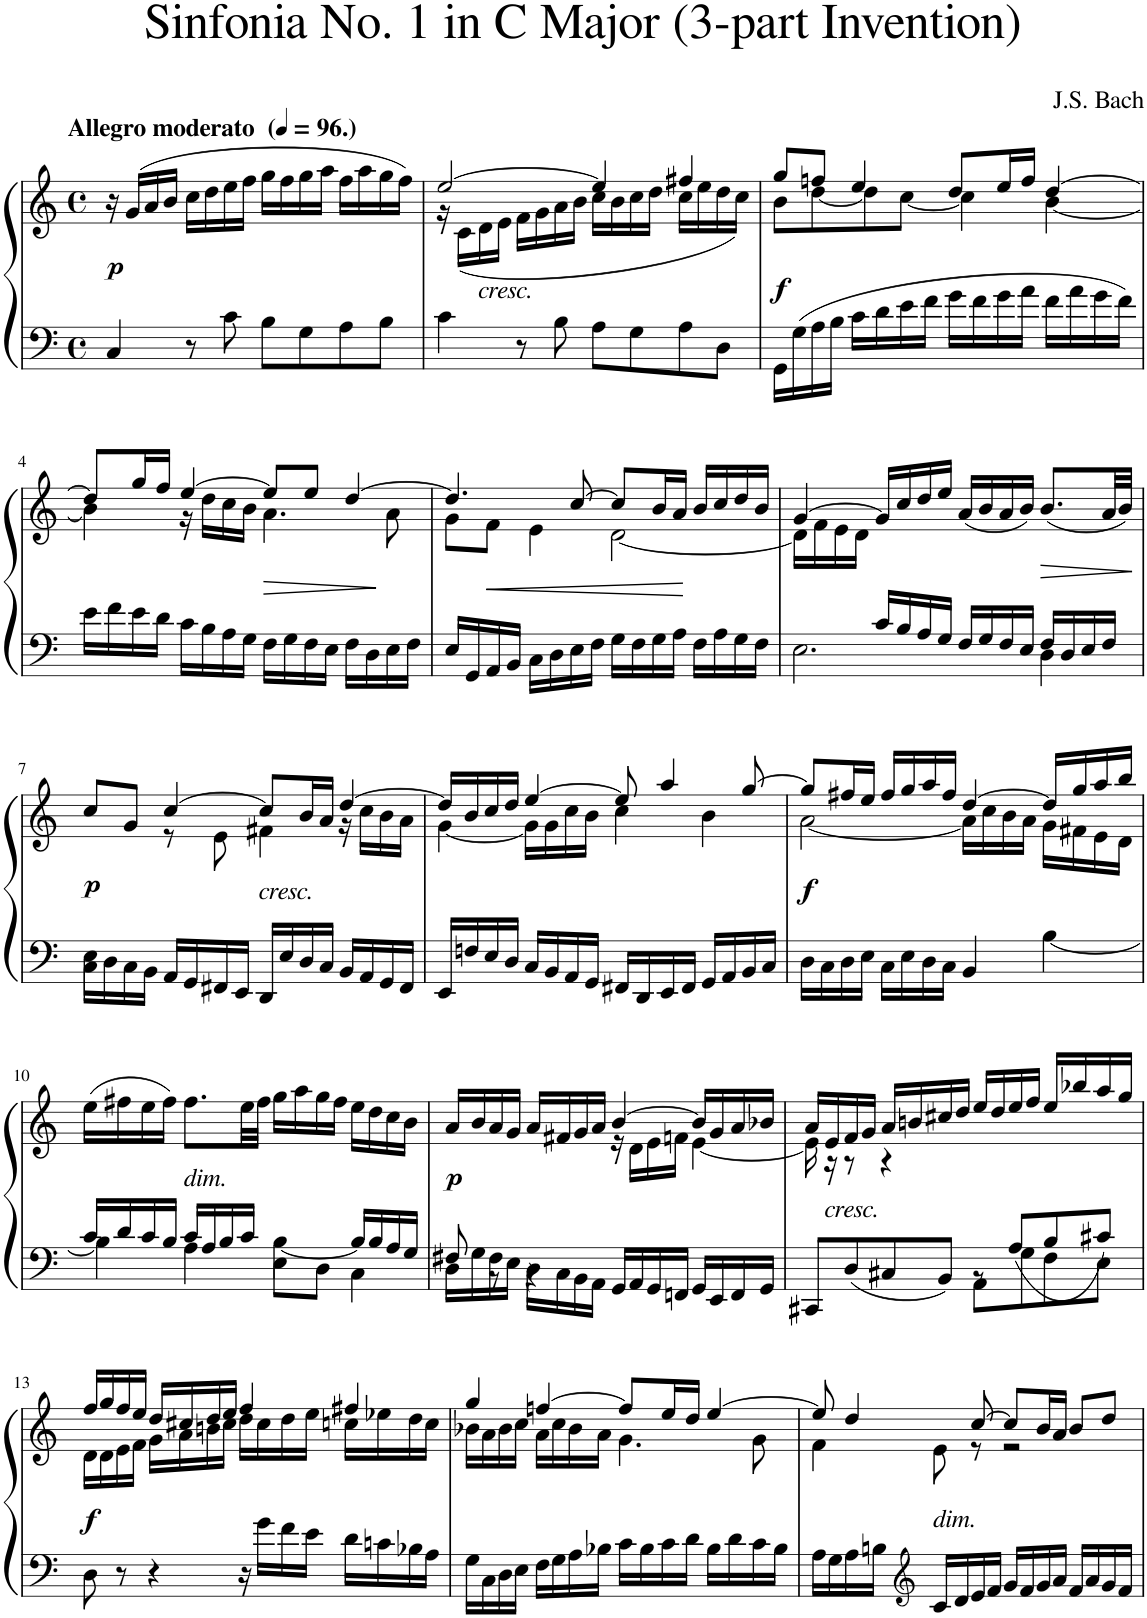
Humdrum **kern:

**kern	**kern	**dynam
*part1	*part1	*part1
*staff2	*staff1	*staff1/2
*I"Piano	*	*
*I'Pno.	*	*
*clefF4	*clefG2	*
*k[]	*k[]	*
*M4/4	*M4/4	*
*met(c)	*met(c)	*
*MM96	*MM96	*
=1	=1	=1
!	!LO:TX:a:B:t=Allegro moderato  (	!
!	!LO:TX:a:B:t=.)	!
!	!	!LO:DY:b
4C/	16r	p
.	(16g/LL	.
.	16a/	.
.	16b/JJ	.
8r	16cc\LL	.
.	16dd\	.
8c\	16ee\	.
.	16ff\JJ	.
8B\L	16gg\LL	.
.	16ff\	.
8G\	16gg\	.
.	16aa\JJ	.
8A\	16ff\LL	.
.	16aa\	.
8B\J	16gg\	.
.	16ff\JJ)	.
=2	=2	=2
*	*^	*
4c\	[2ee/	16r	.
.	.	(16c\LL	.
!	!	!LO:TX:b:i:t=cresc.	!
.	.	16d\	.
.	.	16e\JJ	.
8r	.	16f\LL	.
.	.	16g\	.
8B\	.	16a\	.
.	.	16b\JJ	.
8A\L	4ee/]	16cc\LL	.
.	.	16b\	.
8G\	.	16cc\	.
.	.	16dd\JJ	.
8A\	4ff#X/	16cc\LL	.
.	.	16ee\	.
8D\J	.	16dd\	.
.	.	16cc\JJ)	.
=3	=3	=3	=3
!	!	!	!LO:DY:b
16GG\LL	8gg/L	8b\L	f
16G\	.	.	.
16A\	8ffn/J	[8dd\	.
16B\JJ	.	.	.
16c\LL	4ee/	8dd\]	.
16d\	.	.	.
16e\	.	[8cc\J	.
16f\JJ	.	.	.
16g\LL	8dd/L	4cc\]	.
16f\	.	.	.
16g\	16ee/L	.	.
16a\JJ	16ff/JJ	.	.
16f\LL	[4dd/	[4b\	.
16a\	.	.	.
16g\	.	.	.
16f\JJ	.	.	.
!!LO:LB:g=z	!!
=4	=4	=4	=4
16e\LL	8dd/L]	4b\]	.
16f\	.	.	.
16e\	16gg/L	.	.
16d\JJ	16ff/JJ	.	.
16c\LL	[4ee/	16r	.
16B\	.	16dd\LL	.
16A\	.	16cc\	.
16G\JJ	.	16b\JJ	.
!	!	!	!LO:HP:b
16F\LL	8ee/L]	4.a\	>
16G\	.	.	.
16F\	8ee/J	.	.
16E\JJ	.	.	.
16F\LL	[4dd/	.	.
16D\	.	.	.
16E\	.	8a\	]
16F\JJ	.	.	.
=5	=5	=5	=5
16E/LL	4.dd/]	8g\L	.
16GG/	.	.	.
!	!	!	!LO:HP:b
16AA/	.	8f\J	<
16BB/JJ	.	.	.
16C\LL	.	4e\	.
16D\	.	.	.
16E\	[8cc/	.	.
16F\JJ	.	.	.
16G\LL	8cc/L]	[2d\	.
16F\	.	.	.
16G\	16b/L	.	.
16A\JJ	16a/JJ	.	.
16F\LL	16b/LL	.	.
16A\	16cc/	.	.
16G\	16dd/	.	.
16F\JJ	16b/JJ	.	.
=6	=6	=6	=6
*^	*	*	*
4ryy	2.E\	[4g/	16d\LL]	.
.	.	.	16f\	.
.	.	.	16e\	.
.	.	.	16d\JJ	.
16c/LL	.	16g/LL]	2.ryy	.
16B/	.	16cc/	.	.
16A/	.	16dd/	.	.
16G/JJ	.	16ee/JJ	.	.
16F/LL	.	(<16a/LL	.	.
16G/	.	16b/	.	.
16F/	.	16a/	.	.
16E/JJ	.	16b/JJ)	.	.
16F/LL	4D\	(<8.b/L	.	.
16D/	.	.	.	.
16E/	.	.	.	.
16F/JJ	.	32a/LL	.	.
.	.	32b/JJJ)	.	.
*v	*v	*	*	*
*	*v	*v	*
.	.	[
!!LO:LB:g=z
=7	=7	=7
*^	*^	*
!	!	!	!	!LO:DY:b
4E\	16C\LL	8cc/L	4ryy	p
.	16D\	.	.	.
.	16C\	8g/J	.	.
.	16BB\JJ	.	.	.
2.ryy	16AA/LL	[4cc/	8r	.
.	16GG/	.	.	.
.	16FF#X/	.	8e\	.
.	16EE/JJ	.	.	.
!	!	!LO:TX:b:i:t=cresc.	!	!
.	16DD/LL	8cc/L]	4f#X\	.
.	16E/	.	.	.
.	16D/	16b/L	.	.
.	16C/JJ	16a/JJ	.	.
.	16BB/LL	[4dd/	16r	.
.	16AA/	.	16cc\LL	.
.	16GG/	.	16b\	.
.	16FF#/JJ	.	16a\JJ	.
*v	*v	*	*	*
=8	=8	=8	=8
16EE/LL	16dd/LL]	[4g\	.
16Fn/	16b/	.	.
16E/	16cc/	.	.
16D/JJ	16dd/JJ	.	.
16C/LL	[4ee/	16g\LL]	.
16BB/	.	16g\	.
16AA/	.	16cc\	.
16GG/JJ	.	16b\JJ	.
16FF#X/LL	8ee/]	4cc\	.
16DD/	.	.	.
16EE/	4aa/	.	.
16FF#/JJ	.	.	.
16GG/LL	.	4b\	.
16AA/	.	.	.
16BB/	[8gg/	.	.
16C/JJ	.	.	.
=9	=9	=9	=9
!	!	!	!LO:DY:b
16D\LL	8gg/L]	[2a\	f
16C\	.	.	.
16D\	16ff#X/L	.	.
16E\JJ	16ee/JJ	.	.
16C\LL	16ff#/LL	.	.
16E\	16gg/	.	.
16D\	16aa/	.	.
16C\JJ	16ff#/JJ	.	.
4BB/	[4dd/	16a\LL]	.
.	.	16cc\	.
.	.	16b\	.
.	.	16a\JJ	.
[<4B\	16dd/LL]	16g\LL	.
.	16gg/	16f#X\	.
.	16aa/	16e\	.
.	16bb/JJ	16d\JJ	.
*	*v	*v	*
!!LO:LB:g=z
=10	=10	=10
*^	*	*
16c/LL	4B\]	(>16ee\LL	.
16d/	.	16ff#X\	.
16c/	.	16ee\	.
16B/JJ	.	16ff#\JJ)	.
!	!	!LO:TX:b:i:t=dim.	!
16c/LL	4A\	8.ff#\L	.
16A/	.	.	.
16B/	.	.	.
16c/JJ	.	32ee\LL	.
.	.	32ff#\JJJ	.
[4B\	8E\L	16gg\LL	.
.	.	16aa\	.
.	8D\J	16gg\	.
.	.	16ff#\JJ	.
16B/LL]	4C\	16ee\LL	.
16B/	.	16dd\	.
16A/	.	16cc\	.
16G/JJ	.	16b\JJ	.
=11	=11	=11	=11
*	*	*^	*
!	!	!	!	!LO:DY:b
8F#X/	16D\LL	16a/LL	8ryy	p
.	16G\	16b/	.	.
2..ryy	16F#\	16a/	8r	.
.	16E\JJ	16g/JJ	.	.
.	16D\LL	16a/LL	4r	.
.	16C\	16f#X/	.	.
.	16BB\	16g/	.	.
.	16AA\JJ	16a/JJ	.	.
.	16GG/LL	[4b/	16r	.
.	16AA/	.	16d\LL	.
.	16GG/	.	16e\	.
.	16FFn/JJ	.	16fn\JJ	.
.	16GG/LL	16b/LL]	[4e\	.
.	16EE/	16g/	.	.
.	16FF/	16a/	.	.
.	16GG/JJ	16b-X/JJ	.	.
=12	=12	=12	=12	=12
8ryy	8CC#X/L	16a/LL	16e\]	.
!	!	!LO:TX:b:i:t=cresc.	!	!
.	.	16e/	16r	.
.	8D/	16f/	8r	.
.	.	16g/JJ	.	.
.	8C#X/	16a/LL	4r	.
.	.	16bn/	.	.
.	8BB/J	16cc#X/	.	.
.	.	16dd/JJ	.	.
.	8AA\L	16ee/LL	8r	.
.	.	16dd/	.	.
8A/L	8G\	16ee/	4.ryy	.
.	.	16ff/JJ	.	.
8B/	8F\	16ee/LL	.	.
.	.	16bb-X/	.	.
8c#X/J	8E\J	16aa/	.	.
.	.	16gg/JJ	.	.
*v	*v	*	*	*
!!LO:LB:g=z	!!
=13	=13	=13	=13
!	!	!	!LO:DY:b
8D\	16ff/LL	16d\LL	f
.	16gg/	16d\	.
8r	16ff/	16e\	.
.	16ee/JJ	16f\JJ	.
4r	16dd/LL	16g\LL	.
.	16cc#X/	16a\	.
.	16dd/	16bn\	.
.	16ee/JJ	16cc#\JJ	.
16r	4ff/	16dd\LL	.
16g\LL	.	16cc#\	.
16f\	.	16dd\	.
16e\JJ	.	16ee\JJ	.
16d\LL	4ff#X/	16ccn\LL	.
16cn\	.	16ee-X\	.
16B-X\	.	16dd\	.
16A\JJ	.	16cc\JJ	.
=14	=14	=14	=14
16G\LL	4gg/	16b-X\LL	.
16C\	.	16a\	.
16D\	.	16b-\	.
16E\JJ	.	16cc\JJ	.
16F\LL	[4ffn/	16a\LL	.
16G\	.	16cc\	.
16A\	.	16b-\	.
16B-X\JJ	.	16a\JJ	.
16c\LL	8ff/L]	4.g\	.
16B-\	.	.	.
16c\	16ee/L	.	.
16d\JJ	16dd/JJ	.	.
16B-\LL	[4ee/	.	.
16d\	.	.	.
16c\	.	8g\	.
16B-\JJ	.	.	.
=15	=15	=15	=15
16A\LL	8ee/]	4f\	.
16G\	.	.	.
16A\	4dd/	.	.
16Bn\JJ	.	.	.
*clefG2	*	*	*
!	!	!LO:TX:b:i:t=dim.	!
16c/LL	.	8e\	.
16d/	.	.	.
16e/	[8cc/	8r	.
16f/JJ	.	.	.
16g/LL	8cc/L]	2r	.
16f/	.	.	.
16g/	16b/L	.	.
16a/JJ	16a/JJ	.	.
16f/LL	8b/L	.	.
16a/	.	.	.
16g/	8dd/J	.	.
16f/JJ	.	.	.
*	*v	*v	*
=	=	=
*-	*-	*-
